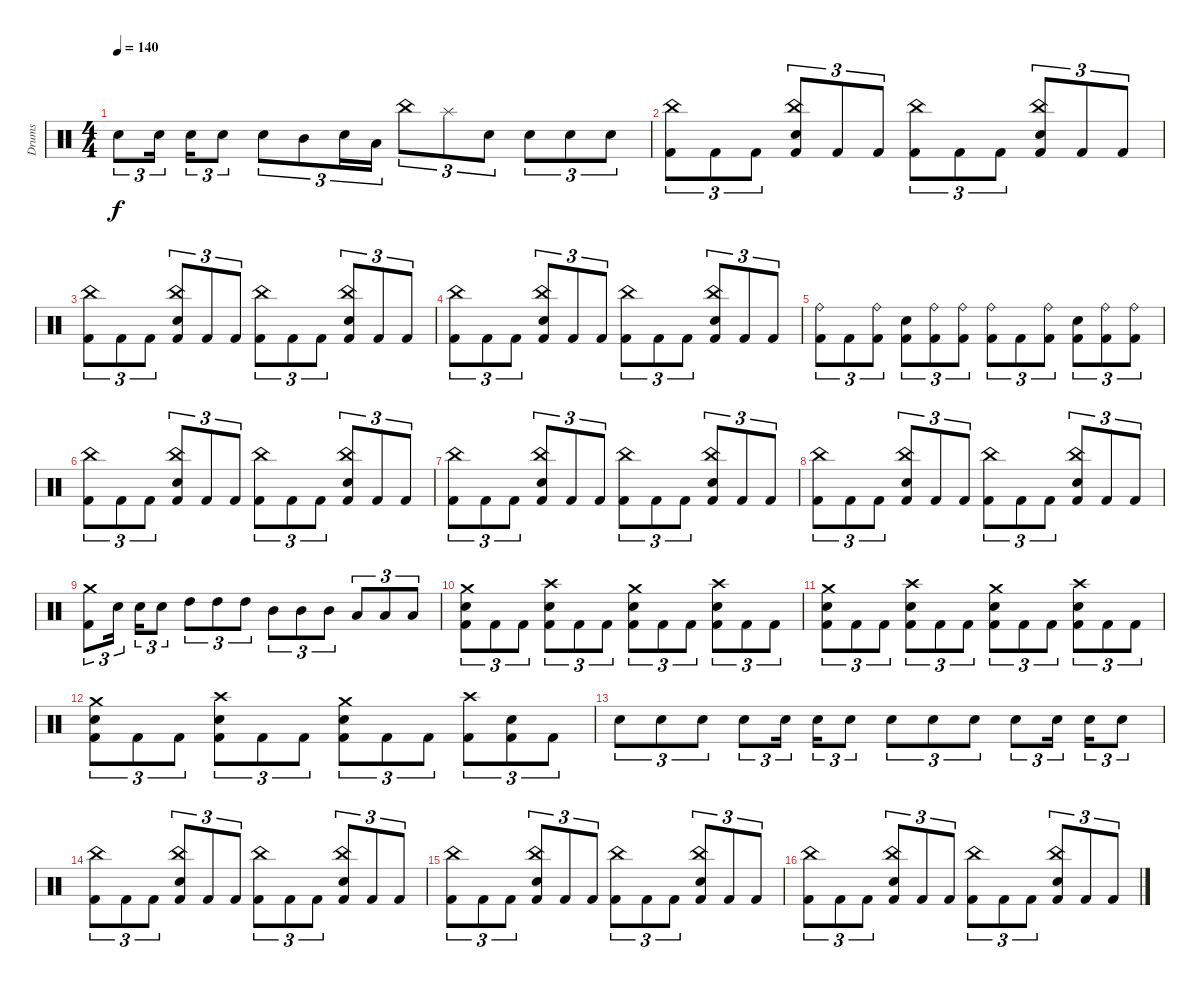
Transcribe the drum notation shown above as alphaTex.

\track ("Drums" "Drums") {instrument percussion}
\staff {score}
\articulation defaults
\ts (4 4)
\tempo 140
\clef neutral
\ks c "Snare (hit) 2".8{tu (3 2) dy f} "Snare (hit) 2".16{tu (3 2)} "Snare (hit) 2".16{tu (3 2)} "Snare (hit) 2".8{tu (3 2)} "Snare (hit) 2".8{tu (3 2)} "Mid Tom (hit)".8{tu (3 2)} "Snare (hit) 2".16{tu (3 2)} "Low Tom (hit)".16{tu (3 2)} "China (hit)".8{tu (3 2)} "Splash (hit)".8{tu (3 2)} "Snare (hit) 2".8{tu (3 2)} "Snare (hit) 2".8{tu (3 2)} "Snare (hit) 2".8{tu (3 2)} "Snare (hit) 2".8{tu (3 2)}
|
("China (hit)" "Kick (hit) 2").8{tu (3 2)} "Kick (hit) 2".8{tu (3 2)} "Kick (hit) 2".8{tu (3 2)} ("China (hit)" "Snare (hit) 2" "Kick (hit) 2").8{tu (3 2)} "Kick (hit) 2".8{tu (3 2)} "Kick (hit) 2".8{tu (3 2)} ("China (hit)" "Kick (hit) 2").8{tu (3 2)} "Kick (hit) 2".8{tu (3 2)} "Kick (hit) 2".8{tu (3 2)} ("China (hit)" "Snare (hit) 2" "Kick (hit) 2").8{tu (3 2)} "Kick (hit) 2".8{tu (3 2)} "Kick (hit) 2".8{tu (3 2)} |
("China (hit)" "Kick (hit) 2").8{tu (3 2)} "Kick (hit) 2".8{tu (3 2)} "Kick (hit) 2".8{tu (3 2)} ("China (hit)" "Snare (hit) 2" "Kick (hit) 2").8{tu (3 2)} "Kick (hit) 2".8{tu (3 2)} "Kick (hit) 2".8{tu (3 2)} ("China (hit)" "Kick (hit) 2").8{tu (3 2)} "Kick (hit) 2".8{tu (3 2)} "Kick (hit) 2".8{tu (3 2)} ("China (hit)" "Snare (hit) 2" "Kick (hit) 2").8{tu (3 2)} "Kick (hit) 2".8{tu (3 2)} "Kick (hit) 2".8{tu (3 2)} |
("China (hit)" "Kick (hit) 2").8{tu (3 2)} "Kick (hit) 2".8{tu (3 2)} "Kick (hit) 2".8{tu (3 2)} ("China (hit)" "Snare (hit) 2" "Kick (hit) 2").8{tu (3 2)} "Kick (hit) 2".8{tu (3 2)} "Kick (hit) 2".8{tu (3 2)} ("China (hit)" "Kick (hit) 2").8{tu (3 2)} "Kick (hit) 2".8{tu (3 2)} "Kick (hit) 2".8{tu (3 2)} ("China (hit)" "Snare (hit) 2" "Kick (hit) 2").8{tu (3 2)} "Kick (hit) 2".8{tu (3 2)} "Kick (hit) 2".8{tu (3 2)} |
("Ride (bell)" "Kick (hit) 2").8{tu (3 2)} "Kick (hit) 2".8{tu (3 2)} ("Ride (bell)" "Kick (hit) 2").8{tu (3 2)} ("Snare (hit) 2" "Kick (hit) 2").8{tu (3 2)} ("Ride (bell)" "Kick (hit) 2").8{tu (3 2)} ("Ride (bell)" "Kick (hit) 2").8{tu (3 2)} ("Ride (bell)" "Kick (hit) 2").8{tu (3 2)} "Kick (hit) 2".8{tu (3 2)} ("Ride (bell)" "Kick (hit) 2").8{tu (3 2)} ("Snare (hit) 2" "Kick (hit) 2").8{tu (3 2)} ("Ride (bell)" "Kick (hit) 2").8{tu (3 2)} ("Ride (bell)" "Kick (hit) 2").8{tu (3 2)} |
("China (hit)" "Kick (hit) 2").8{tu (3 2)} "Kick (hit) 2".8{tu (3 2)} "Kick (hit) 2".8{tu (3 2)} ("China (hit)" "Snare (hit) 2" "Kick (hit) 2").8{tu (3 2)} "Kick (hit) 2".8{tu (3 2)} "Kick (hit) 2".8{tu (3 2)} ("China (hit)" "Kick (hit) 2").8{tu (3 2)} "Kick (hit) 2".8{tu (3 2)} "Kick (hit) 2".8{tu (3 2)} ("China (hit)" "Snare (hit) 2" "Kick (hit) 2").8{tu (3 2)} "Kick (hit) 2".8{tu (3 2)} "Kick (hit) 2".8{tu (3 2)} |
("China (hit)" "Kick (hit) 2").8{tu (3 2)} "Kick (hit) 2".8{tu (3 2)} "Kick (hit) 2".8{tu (3 2)} ("China (hit)" "Snare (hit) 2" "Kick (hit) 2").8{tu (3 2)} "Kick (hit) 2".8{tu (3 2)} "Kick (hit) 2".8{tu (3 2)} ("China (hit)" "Kick (hit) 2").8{tu (3 2)} "Kick (hit) 2".8{tu (3 2)} "Kick (hit) 2".8{tu (3 2)} ("China (hit)" "Snare (hit) 2" "Kick (hit) 2").8{tu (3 2)} "Kick (hit) 2".8{tu (3 2)} "Kick (hit) 2".8{tu (3 2)} |
("China (hit)" "Kick (hit) 2").8{tu (3 2)} "Kick (hit) 2".8{tu (3 2)} "Kick (hit) 2".8{tu (3 2)} ("China (hit)" "Snare (hit) 2" "Kick (hit) 2").8{tu (3 2)} "Kick (hit) 2".8{tu (3 2)} "Kick (hit) 2".8{tu (3 2)} ("China (hit)" "Kick (hit) 2").8{tu (3 2)} "Kick (hit) 2".8{tu (3 2)} "Kick (hit) 2".8{tu (3 2)} ("China (hit)" "Snare (hit) 2" "Kick (hit) 2").8{tu (3 2)} "Kick (hit) 2".8{tu (3 2)} "Kick (hit) 2".8{tu (3 2)} |
("Crash medium (hit)" "Kick (hit) 2").8{tu (3 2)} "Snare (hit) 2".16{tu (3 2)} "Snare (hit) 2".16{tu (3 2)} "Snare (hit) 2".8{tu (3 2)} "High Tom (hit)".8{tu (3 2)} "High Tom (hit)".8{tu (3 2)} "High Tom (hit)".8{tu (3 2)} "Mid Tom (hit)".8{tu (3 2)} "Mid Tom (hit)".8{tu (3 2)} "Mid Tom (hit)".8{tu (3 2)} "Low Tom (hit)".8{tu (3 2)} "Low Tom (hit)".8{tu (3 2)} "Low Tom (hit)".8{tu (3 2)} |
("Crash medium (hit)" "Snare (hit) 2" "Kick (hit) 2").8{tu (3 2)} "Kick (hit) 2".8{tu (3 2)} "Kick (hit) 2".8{tu (3 2)} ("Crash high (hit)" "Snare (hit) 2" "Kick (hit) 2").8{tu (3 2)} "Kick (hit) 2".8{tu (3 2)} "Kick (hit) 2".8{tu (3 2)} ("Crash medium (hit)" "Snare (hit) 2" "Kick (hit) 2").8{tu (3 2)} "Kick (hit) 2".8{tu (3 2)} "Kick (hit) 2".8{tu (3 2)} ("Crash high (hit)" "Snare (hit) 2" "Kick (hit) 2").8{tu (3 2)} "Kick (hit) 2".8{tu (3 2)} "Kick (hit) 2".8{tu (3 2)} |
("Crash medium (hit)" "Snare (hit) 2" "Kick (hit) 2").8{tu (3 2)} "Kick (hit) 2".8{tu (3 2)} "Kick (hit) 2".8{tu (3 2)} ("Crash high (hit)" "Snare (hit) 2" "Kick (hit) 2").8{tu (3 2)} "Kick (hit) 2".8{tu (3 2)} "Kick (hit) 2".8{tu (3 2)} ("Crash medium (hit)" "Snare (hit) 2" "Kick (hit) 2").8{tu (3 2)} "Kick (hit) 2".8{tu (3 2)} "Kick (hit) 2".8{tu (3 2)} ("Crash high (hit)" "Snare (hit) 2" "Kick (hit) 2").8{tu (3 2)} "Kick (hit) 2".8{tu (3 2)} "Kick (hit) 2".8{tu (3 2)} |
("Crash medium (hit)" "Snare (hit) 2" "Kick (hit) 2").8{tu (3 2)} "Kick (hit) 2".8{tu (3 2)} "Kick (hit) 2".8{tu (3 2)} ("Crash high (hit)" "Snare (hit) 2" "Kick (hit) 2").8{tu (3 2)} "Kick (hit) 2".8{tu (3 2)} "Kick (hit) 2".8{tu (3 2)} ("Crash medium (hit)" "Snare (hit) 2" "Kick (hit) 2").8{tu (3 2)} "Kick (hit) 2".8{tu (3 2)} "Kick (hit) 2".8{tu (3 2)} ("Crash high (hit)" "Kick (hit) 2").8{tu (3 2)} ("Snare (hit) 2" "Kick (hit) 2").8{tu (3 2)} "Kick (hit) 2".8{tu (3 2)} |
"Snare (hit) 2".8{tu (3 2)} "Snare (hit) 2".8{tu (3 2)} "Snare (hit) 2".8{tu (3 2)} "Snare (hit) 2".8{tu (3 2)} "Snare (hit) 2".16{tu (3 2)} "Snare (hit) 2".16{tu (3 2)} "Snare (hit) 2".8{tu (3 2)} "Snare (hit) 2".8{tu (3 2)} "Snare (hit) 2".8{tu (3 2)} "Snare (hit) 2".8{tu (3 2)} "Snare (hit) 2".8{tu (3 2)} "Snare (hit) 2".16{tu (3 2)} "Snare (hit) 2".16{tu (3 2)} "Snare (hit) 2".8{tu (3 2)} |
("China (hit)" "Kick (hit) 2").8{tu (3 2)} "Kick (hit) 2".8{tu (3 2)} "Kick (hit) 2".8{tu (3 2)} ("China (hit)" "Snare (hit) 2" "Kick (hit) 2").8{tu (3 2)} "Kick (hit) 2".8{tu (3 2)} "Kick (hit) 2".8{tu (3 2)} ("China (hit)" "Kick (hit) 2").8{tu (3 2)} "Kick (hit) 2".8{tu (3 2)} "Kick (hit) 2".8{tu (3 2)} ("China (hit)" "Snare (hit) 2" "Kick (hit) 2").8{tu (3 2)} "Kick (hit) 2".8{tu (3 2)} "Kick (hit) 2".8{tu (3 2)} |
("China (hit)" "Kick (hit) 2").8{tu (3 2)} "Kick (hit) 2".8{tu (3 2)} "Kick (hit) 2".8{tu (3 2)} ("China (hit)" "Snare (hit) 2" "Kick (hit) 2").8{tu (3 2)} "Kick (hit) 2".8{tu (3 2)} "Kick (hit) 2".8{tu (3 2)} ("China (hit)" "Kick (hit) 2").8{tu (3 2)} "Kick (hit) 2".8{tu (3 2)} "Kick (hit) 2".8{tu (3 2)} ("China (hit)" "Snare (hit) 2" "Kick (hit) 2").8{tu (3 2)} "Kick (hit) 2".8{tu (3 2)} "Kick (hit) 2".8{tu (3 2)} |
("China (hit)" "Kick (hit) 2").8{tu (3 2)} "Kick (hit) 2".8{tu (3 2)} "Kick (hit) 2".8{tu (3 2)} ("China (hit)" "Snare (hit) 2" "Kick (hit) 2").8{tu (3 2)} "Kick (hit) 2".8{tu (3 2)} "Kick (hit) 2".8{tu (3 2)} ("China (hit)" "Kick (hit) 2").8{tu (3 2)} "Kick (hit) 2".8{tu (3 2)} "Kick (hit) 2".8{tu (3 2)} ("China (hit)" "Snare (hit) 2" "Kick (hit) 2").8{tu (3 2)} "Kick (hit) 2".8{tu (3 2)} "Kick (hit) 2".8{tu (3 2)}
